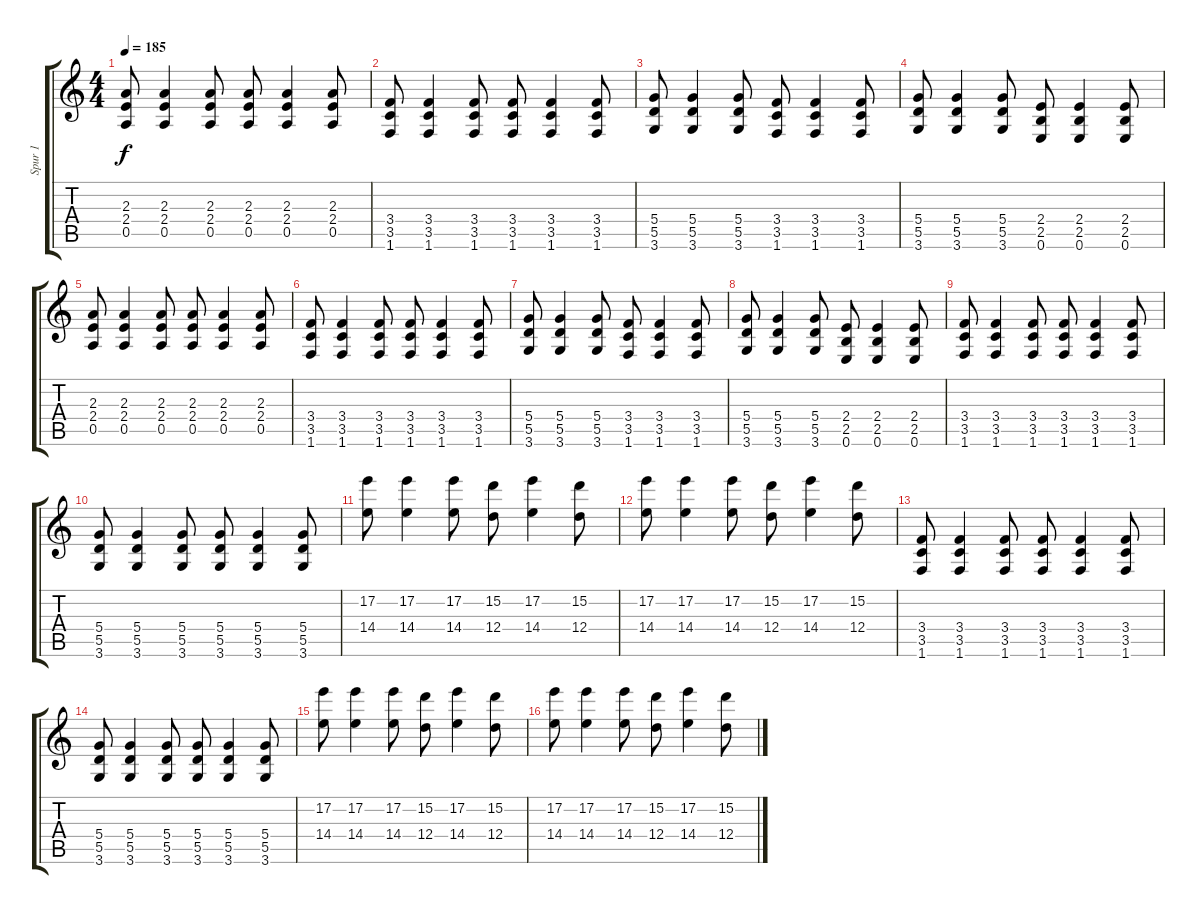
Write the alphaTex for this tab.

\track ("Spur 1" "Spur 1") {instrument distortionguitar}
\staff {score tabs}
\tuning (E4 B3 G3 D3 A2 E2) {hide}
\ts (4 4)
\tempo 185
\clef g2
\ks c
(2.3 2.4 0.5).8{dy f} (2.3 2.4 0.5).4 (2.3 2.4 0.5).8 (2.3 2.4 0.5).8 (2.3 2.4 0.5).4 (2.3 2.4 0.5).8 |
(3.4 3.5 1.6).8 (3.4 3.5 1.6).4 (3.4 3.5 1.6).8 (3.4 3.5 1.6).8 (3.4 3.5 1.6).4 (3.4 3.5 1.6).8 |
(5.4 5.5 3.6).8 (5.4 5.5 3.6).4 (5.4 5.5 3.6).8 (3.4 3.5 1.6).8 (3.4 3.5 1.6).4 (3.4 3.5 1.6).8 |
(5.4 5.5 3.6).8 (5.4 5.5 3.6).4 (5.4 5.5 3.6).8 (2.4 2.5 0.6).8 (2.4 2.5 0.6).4 (2.4 2.5 0.6).8 |
(2.3 2.4 0.5).8 (2.3 2.4 0.5).4 (2.3 2.4 0.5).8 (2.3 2.4 0.5).8 (2.3 2.4 0.5).4 (2.3 2.4 0.5).8 |
(3.4 3.5 1.6).8 (3.4 3.5 1.6).4 (3.4 3.5 1.6).8 (3.4 3.5 1.6).8 (3.4 3.5 1.6).4 (3.4 3.5 1.6).8 |
(5.4 5.5 3.6).8 (5.4 5.5 3.6).4 (5.4 5.5 3.6).8 (3.4 3.5 1.6).8 (3.4 3.5 1.6).4 (3.4 3.5 1.6).8 |
(5.4 5.5 3.6).8 (5.4 5.5 3.6).4 (5.4 5.5 3.6).8 (2.4 2.5 0.6).8 (2.4 2.5 0.6).4 (2.4 2.5 0.6).8 |
(3.4 3.5 1.6).8 (3.4 3.5 1.6).4 (3.4 3.5 1.6).8 (3.4 3.5 1.6).8 (3.4 3.5 1.6).4 (3.4 3.5 1.6).8 |
(5.4 5.5 3.6).8 (5.4 5.5 3.6).4 (5.4 5.5 3.6).8 (5.4 5.5 3.6).8 (5.4 5.5 3.6).4 (5.4 5.5 3.6).8 |
(17.2 14.4).8 (17.2 14.4).4 (17.2 14.4).8 (15.2 12.4).8 (17.2 14.4).4 (15.2 12.4).8 |
(17.2 14.4).8 (17.2 14.4).4 (17.2 14.4).8 (15.2 12.4).8 (17.2 14.4).4 (15.2 12.4).8 |
(3.4 3.5 1.6).8 (3.4 3.5 1.6).4 (3.4 3.5 1.6).8 (3.4 3.5 1.6).8 (3.4 3.5 1.6).4 (3.4 3.5 1.6).8 |
(5.4 5.5 3.6).8 (5.4 5.5 3.6).4 (5.4 5.5 3.6).8 (5.4 5.5 3.6).8 (5.4 5.5 3.6).4 (5.4 5.5 3.6).8 |
(17.2 14.4).8 (17.2 14.4).4 (17.2 14.4).8 (15.2 12.4).8 (17.2 14.4).4 (15.2 12.4).8 |
(17.2 14.4).8 (17.2 14.4).4 (17.2 14.4).8 (15.2 12.4).8 (17.2 14.4).4 (15.2 12.4).8
